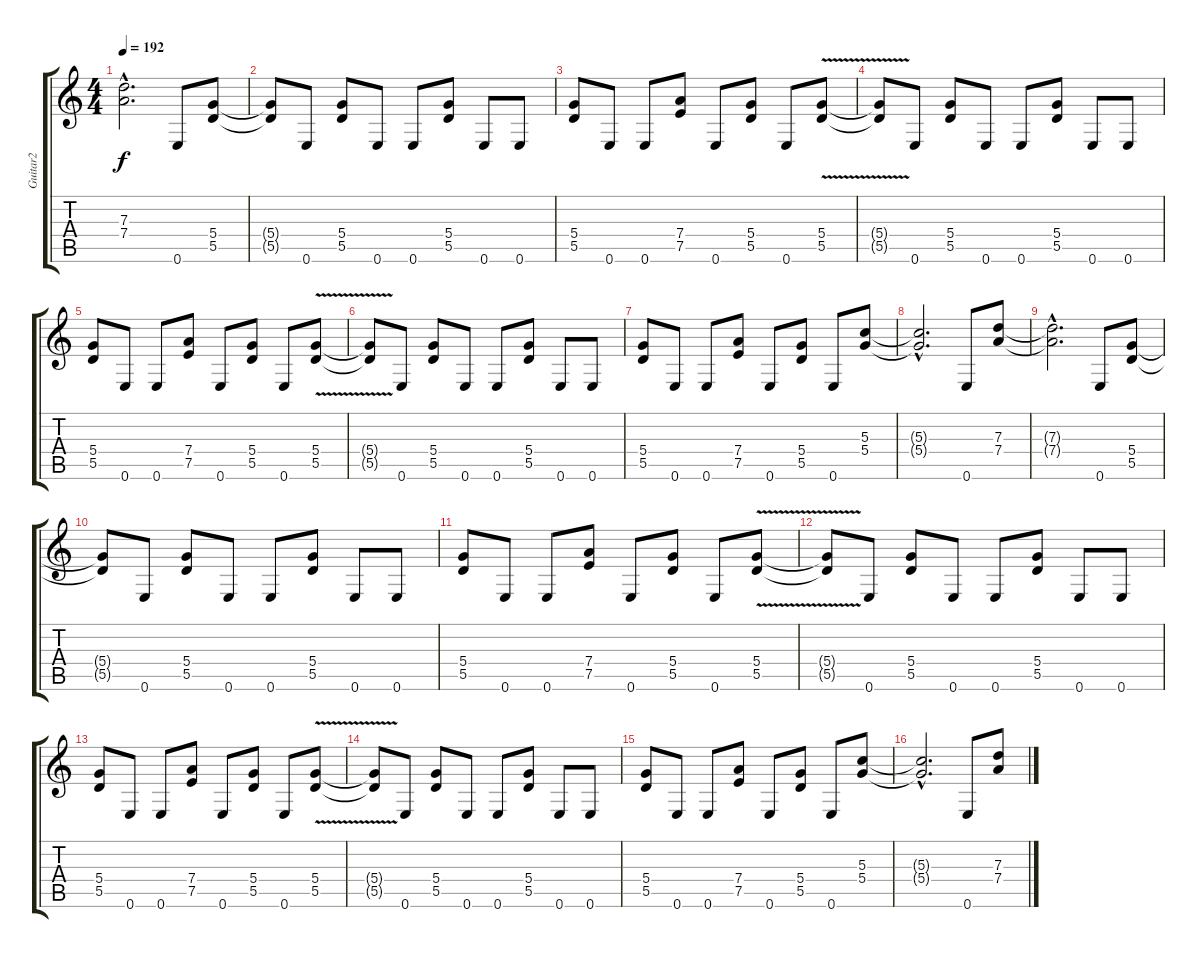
\track ("Guitar2" "Guitar2") {instrument distortionguitar}
\staff {score tabs}
\tuning (E4 B3 G3 D3 A2 E2) {hide}
\ts (4 4)
\tempo 192
\clef g2
\ks c
(7.3{hac t} 7.4{hac t}).2{d dy f} 0.6.8 (5.4 5.5).8 |
(5.4{t} 5.5{t}).8 0.6.8 (5.4 5.5).8 0.6.8 0.6.8 (5.4 5.5).8 0.6.8 0.6.8 |
(5.4 5.5).8 0.6.8 0.6.8 (7.4 7.5).8 0.6.8 (5.4 5.5).8 0.6.8 (5.4{v} 5.5).8 |
(5.4{t} 5.5{t}).8 0.6.8 (5.4 5.5).8 0.6.8 0.6.8 (5.4 5.5).8 0.6.8 0.6.8 |
(5.4 5.5).8 0.6.8 0.6.8 (7.4 7.5).8 0.6.8 (5.4 5.5).8 0.6.8 (5.4{v} 5.5).8 |
(5.4{t} 5.5{t}).8 0.6.8 (5.4 5.5).8 0.6.8 0.6.8 (5.4 5.5).8 0.6.8 0.6.8 |
(5.4 5.5).8 0.6.8 0.6.8 (7.4 7.5).8 0.6.8 (5.4 5.5).8 0.6.8 (5.3 5.4).8 |
(5.3{hac t} 5.4{hac t}).2{d} 0.6.8 (7.3 7.4).8 |
(7.3{hac t} 7.4{hac t}).2{d} 0.6.8 (5.4 5.5).8 |
(5.4{t} 5.5{t}).8 0.6.8 (5.4 5.5).8 0.6.8 0.6.8 (5.4 5.5).8 0.6.8 0.6.8 |
(5.4 5.5).8 0.6.8 0.6.8 (7.4 7.5).8 0.6.8 (5.4 5.5).8 0.6.8 (5.4{v} 5.5).8 |
(5.4{t} 5.5{t}).8 0.6.8 (5.4 5.5).8 0.6.8 0.6.8 (5.4 5.5).8 0.6.8 0.6.8 |
(5.4 5.5).8 0.6.8 0.6.8 (7.4 7.5).8 0.6.8 (5.4 5.5).8 0.6.8 (5.4{v} 5.5).8 |
(5.4{t} 5.5{t}).8 0.6.8 (5.4 5.5).8 0.6.8 0.6.8 (5.4 5.5).8 0.6.8 0.6.8 |
(5.4 5.5).8 0.6.8 0.6.8 (7.4 7.5).8 0.6.8 (5.4 5.5).8 0.6.8 (5.3 5.4).8 |
(5.3{hac t} 5.4{hac t}).2{d} 0.6.8 (7.3 7.4).8
